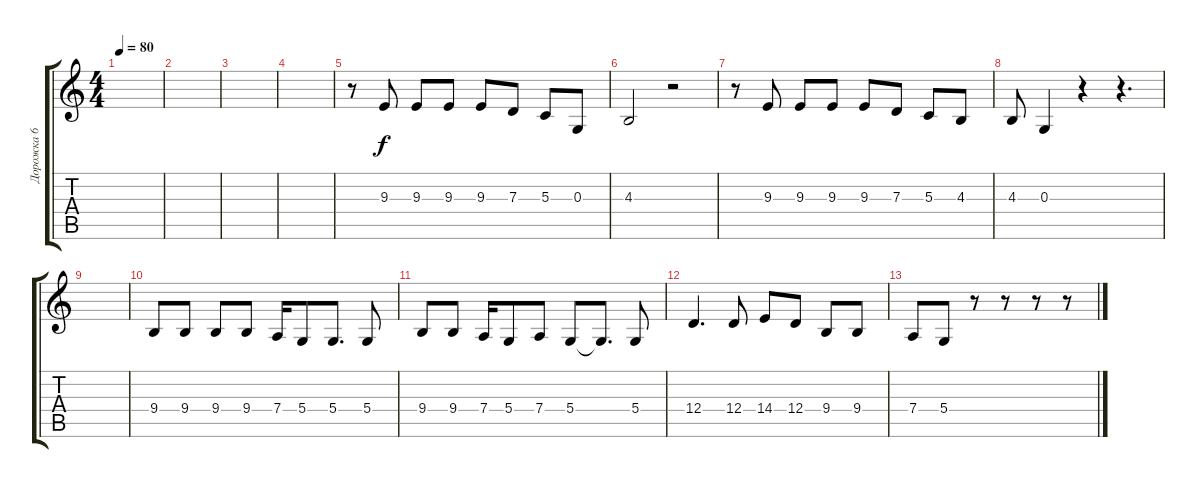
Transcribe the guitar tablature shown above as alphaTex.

\track ("Дорожка 6" "Дорожка 6") {instrument lead8bassandlead}
\staff {score tabs}
\tuning (E4 B3 G3 D3 A2 E2) {hide}
\ts (4 4)
\tempo 80
\clef g2
\ks c
|
|
|
|
r.8 9.3.8 9.3.8 9.3.8 9.3.8 7.3.8 5.3.8 0.3.8 |
4.3.2 r.2 |
r.8 9.3.8 9.3.8 9.3.8 9.3.8 7.3.8 5.3.8 4.3.8 |
4.3.8 0.3.4 r.4 r.4{d} |
|
9.4.8 9.4.8 9.4.8 9.4.8 7.4.16 5.4.8 5.4.8{d} 5.4.8 |
9.4.8 9.4.8 7.4.16 5.4.8 7.4.8 5.4.8 5.4{t}.8{d} 5.4.8 |
12.4.4{d} 12.4.8 14.4.8 12.4.8 9.4.8 9.4.8 |
7.4.8 5.4.8 r.8 r.8 r.8 r.8
